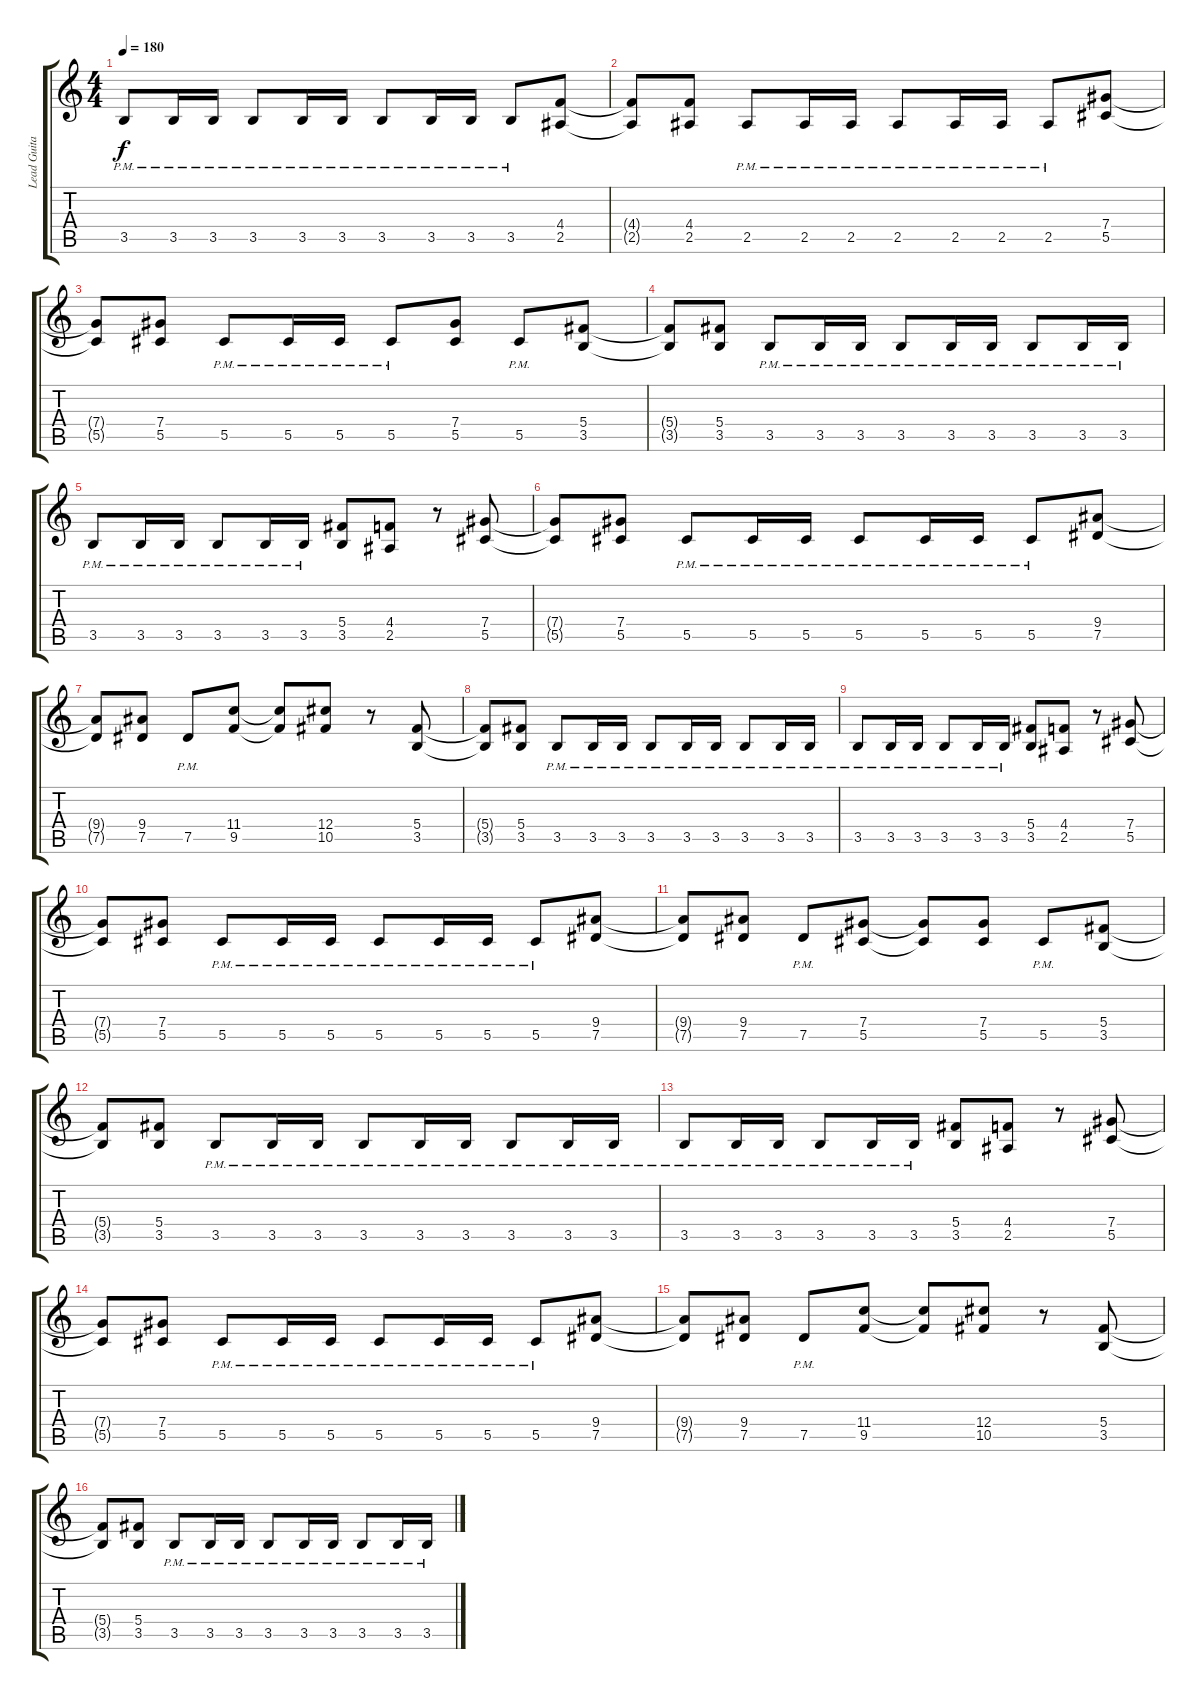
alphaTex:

\track ("Lead Guitar  " "Lead Guita") {instrument overdrivenguitar}
\staff {score tabs}
\tuning (Eb4 Bb3 Gb3 Db3 Ab2 Eb2) {hide}
\ts (4 4)
\tempo 180
\clef g2
\ks c
3.5{pm}.8{dy f} 3.5{pm}.16 3.5{pm}.16 3.5{pm}.8 3.5{pm}.16 3.5{pm}.16 3.5{pm}.8 3.5{pm}.16 3.5{pm}.16 3.5{pm}.8 (4.4 2.5).8 |
(4.4{t} 2.5{t}).8 (4.4 2.5).8 2.5{pm}.8 2.5{pm}.16 2.5{pm}.16 2.5{pm}.8 2.5{pm}.16 2.5{pm}.16 2.5{pm}.8 (7.4 5.5).8 |
(7.4{t} 5.5{t}).8 (7.4 5.5).8 5.5{pm}.8 5.5{pm}.16 5.5{pm}.16 5.5{pm}.8 (7.4 5.5).8 5.5{pm}.8 (5.4 3.5).8 |
(5.4{t} 3.5{t}).8 (5.4 3.5).8 3.5{pm}.8 3.5{pm}.16 3.5{pm}.16 3.5{pm}.8 3.5{pm}.16 3.5{pm}.16 3.5{pm}.8 3.5{pm}.16 3.5{pm}.16 |
3.5{pm}.8 3.5{pm}.16 3.5{pm}.16 3.5{pm}.8 3.5{pm}.16 3.5{pm}.16 (5.4 3.5).8 (4.4 2.5).8 r.8 (7.4 5.5).8 |
(7.4{t} 5.5{t}).8 (7.4 5.5).8 5.5{pm}.8 5.5{pm}.16 5.5{pm}.16 5.5{pm}.8 5.5{pm}.16 5.5{pm}.16 5.5{pm}.8 (9.4 7.5).8 |
(9.4{t} 7.5{t}).8 (9.4 7.5).8 7.5{pm}.8 (11.4 9.5).8 (11.4{t} 9.5{t}).8 (12.4 10.5).8 r.8 (5.4 3.5).8 |
(5.4{t} 3.5{t}).8 (5.4 3.5).8 3.5{pm}.8 3.5{pm}.16 3.5{pm}.16 3.5{pm}.8 3.5{pm}.16 3.5{pm}.16 3.5{pm}.8 3.5{pm}.16 3.5{pm}.16 |
3.5{pm}.8 3.5{pm}.16 3.5{pm}.16 3.5{pm}.8 3.5{pm}.16 3.5{pm}.16 (5.4 3.5).8 (4.4 2.5).8 r.8 (7.4 5.5).8 |
(7.4{t} 5.5{t}).8 (7.4 5.5).8 5.5{pm}.8 5.5{pm}.16 5.5{pm}.16 5.5{pm}.8 5.5{pm}.16 5.5{pm}.16 5.5{pm}.8 (9.4 7.5).8 |
(9.4{t} 7.5{t}).8 (9.4 7.5).8 7.5{pm}.8 (7.4 5.5).8 (7.4{t} 5.5{t}).8 (7.4 5.5).8 5.5{pm}.8 (5.4 3.5).8 |
(5.4{t} 3.5{t}).8 (5.4 3.5).8 3.5{pm}.8 3.5{pm}.16 3.5{pm}.16 3.5{pm}.8 3.5{pm}.16 3.5{pm}.16 3.5{pm}.8 3.5{pm}.16 3.5{pm}.16 |
3.5{pm}.8 3.5{pm}.16 3.5{pm}.16 3.5{pm}.8 3.5{pm}.16 3.5{pm}.16 (5.4 3.5).8 (4.4 2.5).8 r.8 (7.4 5.5).8 |
(7.4{t} 5.5{t}).8 (7.4 5.5).8 5.5{pm}.8 5.5{pm}.16 5.5{pm}.16 5.5{pm}.8 5.5{pm}.16 5.5{pm}.16 5.5{pm}.8 (9.4 7.5).8 |
(9.4{t} 7.5{t}).8 (9.4 7.5).8 7.5{pm}.8 (11.4 9.5).8 (11.4{t} 9.5{t}).8 (12.4 10.5).8 r.8 (5.4 3.5).8 |
(5.4{t} 3.5{t}).8 (5.4 3.5).8 3.5{pm}.8 3.5{pm}.16 3.5{pm}.16 3.5{pm}.8 3.5{pm}.16 3.5{pm}.16 3.5{pm}.8 3.5{pm}.16 3.5{pm}.16
